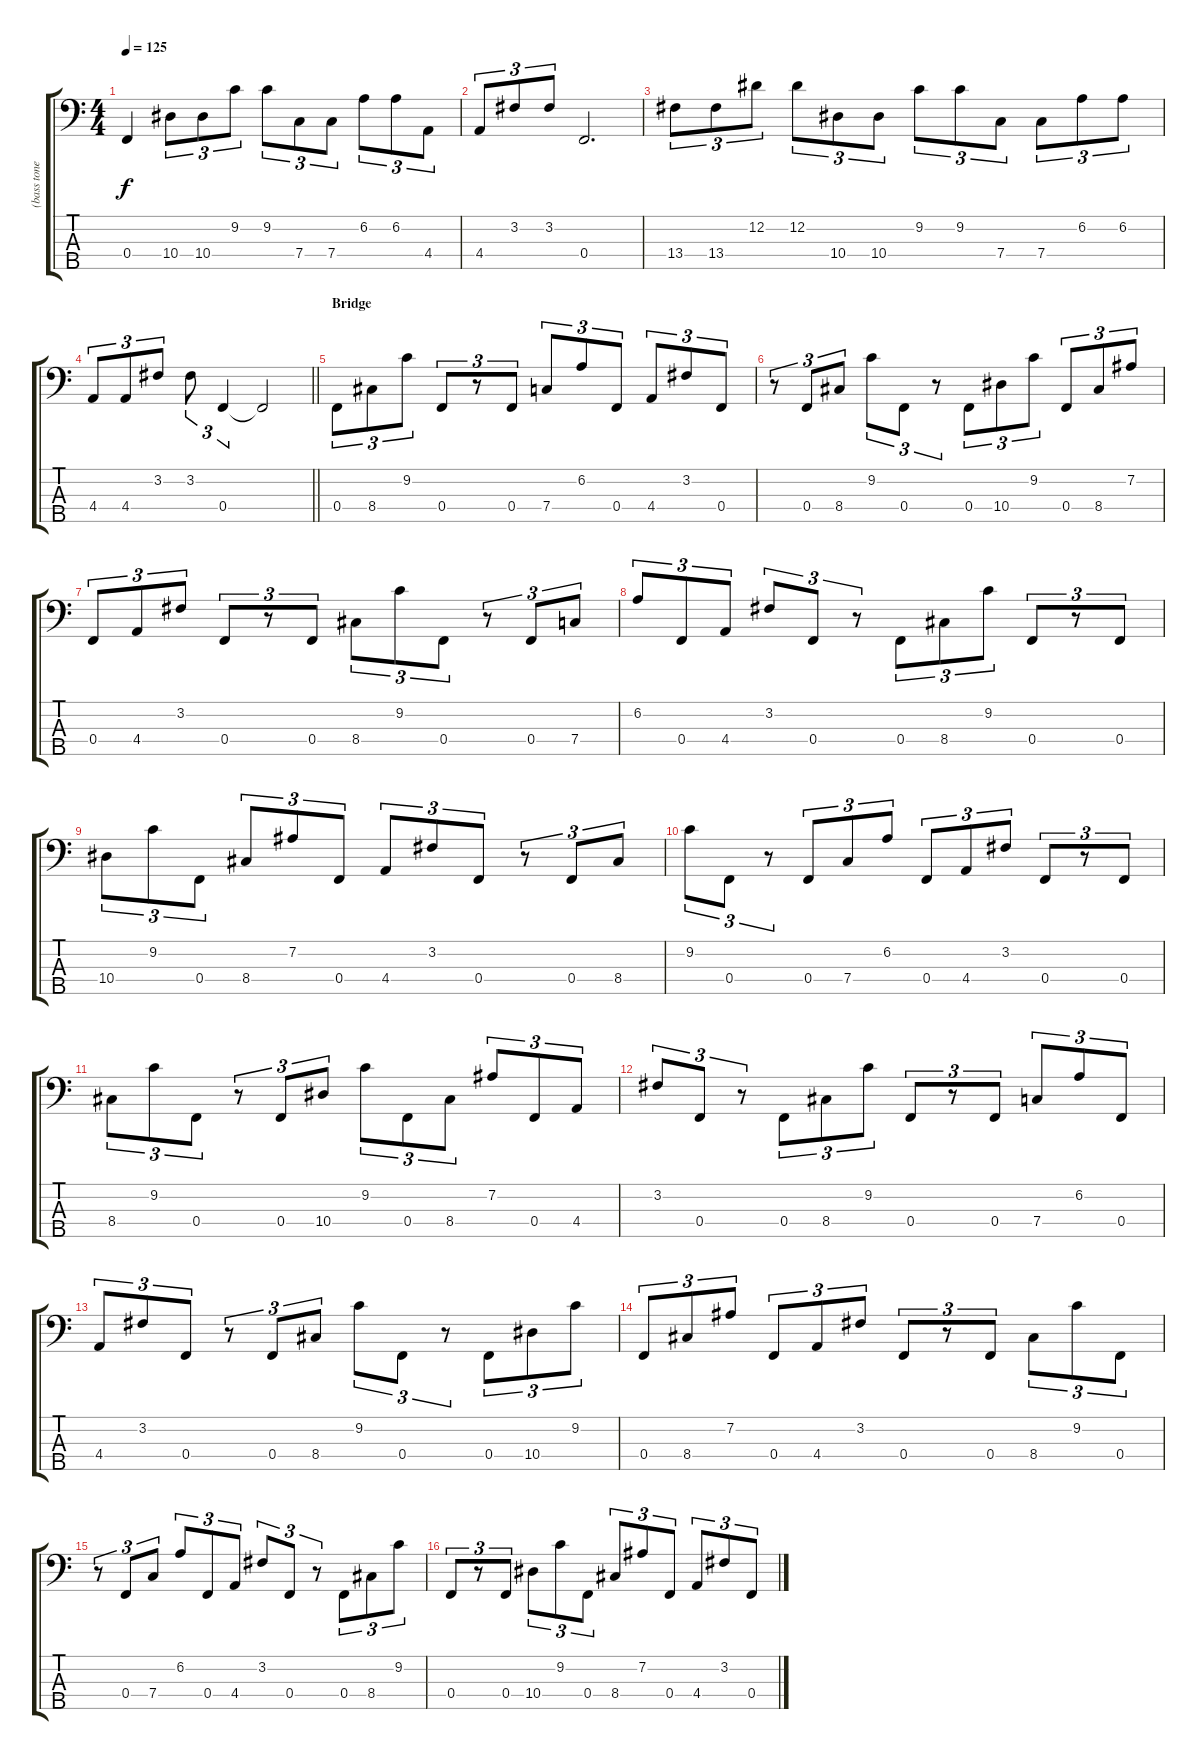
\track ("(bass tone)" "(bass tone") {instrument electricbasspick}
\staff {score tabs}
\tuning (Ab2 Eb2 Bb1 F1 C1) {hide}
\ts (4 4)
\tempo 125
\clef f4
\ks c
0.4{t}.4{dy f} 10.4.8{tu (3 2)} 10.4.8{tu (3 2)} 9.2.8{tu (3 2)} 9.2.8{tu (3 2)} 7.4.8{tu (3 2)} 7.4.8{tu (3 2)} 6.2.8{tu (3 2)} 6.2.8{tu (3 2)} 4.4.8{tu (3 2)} |
4.4.8{tu (3 2)} 3.2.8{tu (3 2)} 3.2.8{tu (3 2)} 0.4.2{d} |
13.4.8{tu (3 2)} 13.4.8{tu (3 2)} 12.2.8{tu (3 2)} 12.2.8{tu (3 2)} 10.4.8{tu (3 2)} 10.4.8{tu (3 2)} 9.2.8{tu (3 2)} 9.2.8{tu (3 2)} 7.4.8{tu (3 2)} 7.4.8{tu (3 2)} 6.2.8{tu (3 2)} 6.2.8{tu (3 2)} |
\barLineRight lightlight
4.4.8{tu (3 2)} 4.4.8{tu (3 2)} 3.2.8{tu (3 2)} 3.2.8{tu (3 2)} 0.4.4{tu (3 2)} 0.4{t}.2 |
\section ("" "Bridge")
0.4.8{tu (3 2)} 8.4.8{tu (3 2)} 9.2.8{tu (3 2)} 0.4.8{tu (3 2)} r.8{tu (3 2)} 0.4.8{tu (3 2)} 7.4.8{tu (3 2)} 6.2.8{tu (3 2)} 0.4.8{tu (3 2)} 4.4.8{tu (3 2)} 3.2.8{tu (3 2)} 0.4.8{tu (3 2)} |
r.8{tu (3 2)} 0.4.8{tu (3 2)} 8.4.8{tu (3 2)} 9.2.8{tu (3 2)} 0.4.8{tu (3 2)} r.8{tu (3 2)} 0.4.8{tu (3 2)} 10.4.8{tu (3 2)} 9.2.8{tu (3 2)} 0.4.8{tu (3 2)} 8.4.8{tu (3 2)} 7.2.8{tu (3 2)} |
0.4.8{tu (3 2)} 4.4.8{tu (3 2)} 3.2.8{tu (3 2)} 0.4.8{tu (3 2)} r.8{tu (3 2)} 0.4.8{tu (3 2)} 8.4.8{tu (3 2)} 9.2.8{tu (3 2)} 0.4.8{tu (3 2)} r.8{tu (3 2)} 0.4.8{tu (3 2)} 7.4.8{tu (3 2)} |
6.2.8{tu (3 2)} 0.4.8{tu (3 2)} 4.4.8{tu (3 2)} 3.2.8{tu (3 2)} 0.4.8{tu (3 2)} r.8{tu (3 2)} 0.4.8{tu (3 2)} 8.4.8{tu (3 2)} 9.2.8{tu (3 2)} 0.4.8{tu (3 2)} r.8{tu (3 2)} 0.4.8{tu (3 2)} |
10.4.8{tu (3 2)} 9.2.8{tu (3 2)} 0.4.8{tu (3 2)} 8.4.8{tu (3 2)} 7.2.8{tu (3 2)} 0.4.8{tu (3 2)} 4.4.8{tu (3 2)} 3.2.8{tu (3 2)} 0.4.8{tu (3 2)} r.8{tu (3 2)} 0.4.8{tu (3 2)} 8.4.8{tu (3 2)} |
9.2.8{tu (3 2)} 0.4.8{tu (3 2)} r.8{tu (3 2)} 0.4.8{tu (3 2)} 7.4.8{tu (3 2)} 6.2.8{tu (3 2)} 0.4.8{tu (3 2)} 4.4.8{tu (3 2)} 3.2.8{tu (3 2)} 0.4.8{tu (3 2)} r.8{tu (3 2)} 0.4.8{tu (3 2)} |
8.4.8{tu (3 2)} 9.2.8{tu (3 2)} 0.4.8{tu (3 2)} r.8{tu (3 2)} 0.4.8{tu (3 2)} 10.4.8{tu (3 2)} 9.2.8{tu (3 2)} 0.4.8{tu (3 2)} 8.4.8{tu (3 2)} 7.2.8{tu (3 2)} 0.4.8{tu (3 2)} 4.4.8{tu (3 2)} |
3.2.8{tu (3 2)} 0.4.8{tu (3 2)} r.8{tu (3 2)} 0.4.8{tu (3 2)} 8.4.8{tu (3 2)} 9.2.8{tu (3 2)} 0.4.8{tu (3 2)} r.8{tu (3 2)} 0.4.8{tu (3 2)} 7.4.8{tu (3 2)} 6.2.8{tu (3 2)} 0.4.8{tu (3 2)} |
4.4.8{tu (3 2)} 3.2.8{tu (3 2)} 0.4.8{tu (3 2)} r.8{tu (3 2)} 0.4.8{tu (3 2)} 8.4.8{tu (3 2)} 9.2.8{tu (3 2)} 0.4.8{tu (3 2)} r.8{tu (3 2)} 0.4.8{tu (3 2)} 10.4.8{tu (3 2)} 9.2.8{tu (3 2)} |
0.4.8{tu (3 2)} 8.4.8{tu (3 2)} 7.2.8{tu (3 2)} 0.4.8{tu (3 2)} 4.4.8{tu (3 2)} 3.2.8{tu (3 2)} 0.4.8{tu (3 2)} r.8{tu (3 2)} 0.4.8{tu (3 2)} 8.4.8{tu (3 2)} 9.2.8{tu (3 2)} 0.4.8{tu (3 2)} |
r.8{tu (3 2)} 0.4.8{tu (3 2)} 7.4.8{tu (3 2)} 6.2.8{tu (3 2)} 0.4.8{tu (3 2)} 4.4.8{tu (3 2)} 3.2.8{tu (3 2)} 0.4.8{tu (3 2)} r.8{tu (3 2)} 0.4.8{tu (3 2)} 8.4.8{tu (3 2)} 9.2.8{tu (3 2)} |
0.4.8{tu (3 2)} r.8{tu (3 2)} 0.4.8{tu (3 2)} 10.4.8{tu (3 2)} 9.2.8{tu (3 2)} 0.4.8{tu (3 2)} 8.4.8{tu (3 2)} 7.2.8{tu (3 2)} 0.4.8{tu (3 2)} 4.4.8{tu (3 2)} 3.2.8{tu (3 2)} 0.4.8{tu (3 2)}
